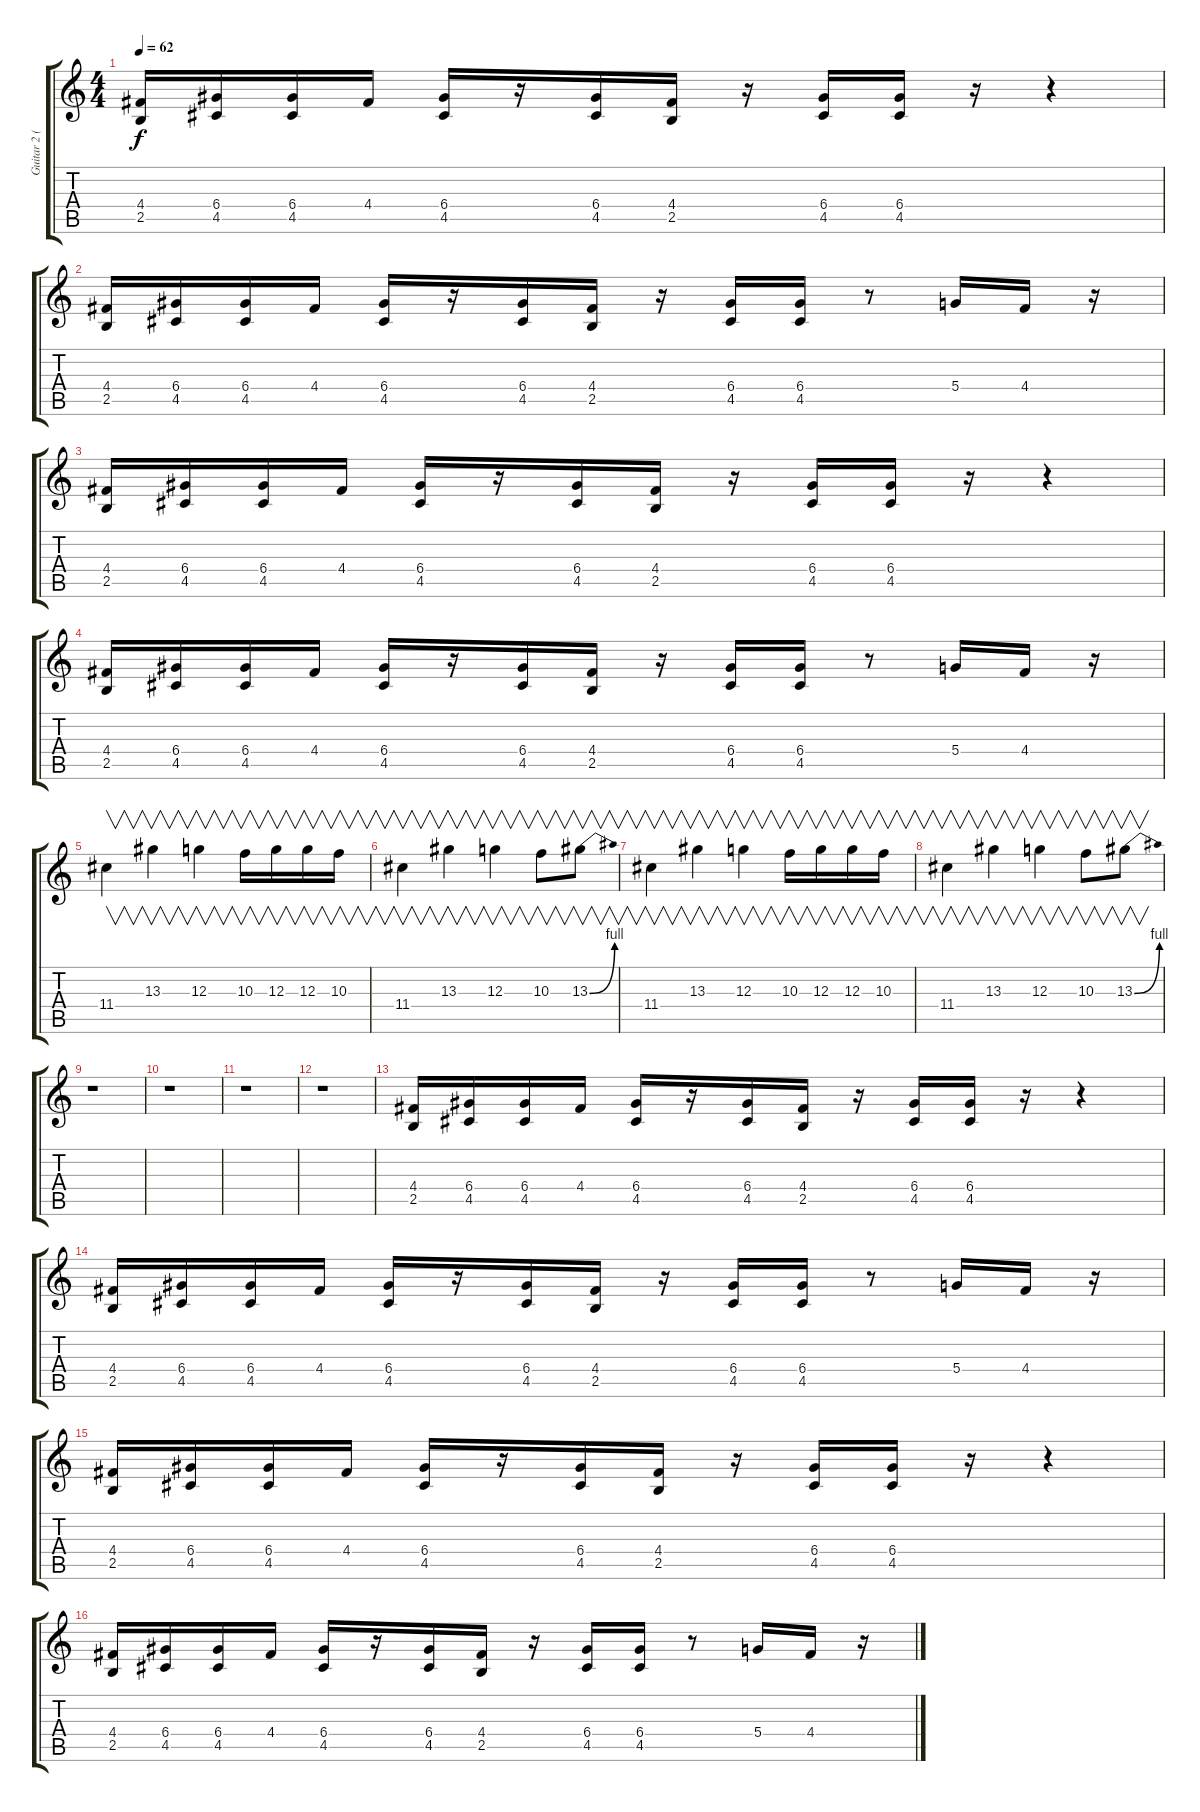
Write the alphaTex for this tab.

\track ("Guitar 2 (High Wavy Part)" "Guitar 2 (") {instrument overdrivenguitar}
\staff {score tabs}
\tuning (E4 B3 G3 D3 A2 E2) {hide}
\ts (4 4)
\tempo 62
\clef g2
\ks c
(4.4 2.5).16{dy f instrument overdrivenguitar} (6.4 4.5).16 (6.4 4.5).16 4.4.16 (6.4 4.5).16 r.16 (6.4 4.5).16 (4.4 2.5).16 r.16 (6.4 4.5).16 (6.4 4.5).16 r.16 r.4 |
(4.4 2.5).16 (6.4 4.5).16 (6.4 4.5).16 4.4.16 (6.4 4.5).16 r.16 (6.4 4.5).16 (4.4 2.5).16 r.16 (6.4 4.5).16 (6.4 4.5).16 r.8 5.4.16 4.4.16 r.16 |
(4.4 2.5).16 (6.4 4.5).16 (6.4 4.5).16 4.4.16 (6.4 4.5).16 r.16 (6.4 4.5).16 (4.4 2.5).16 r.16 (6.4 4.5).16 (6.4 4.5).16 r.16 r.4 |
(4.4 2.5).16 (6.4 4.5).16 (6.4 4.5).16 4.4.16 (6.4 4.5).16 r.16 (6.4 4.5).16 (4.4 2.5).16 r.16 (6.4 4.5).16 (6.4 4.5).16 r.8 5.4.16 4.4.16 r.16 |
11.4.4{v} 13.3.4{v} 12.3.4{v} 10.3.16{v} 12.3.16{v} 12.3.16{v} 10.3.16{v} |
11.4.4{v} 13.3.4{v} 12.3.4{v} 10.3.8{v} 13.3{be (bend 0 0 60 4)}.8{v} |
11.4.4{v} 13.3.4{v} 12.3.4{v} 10.3.16{v} 12.3.16{v} 12.3.16{v} 10.3.16{v} |
11.4.4{v} 13.3.4{v} 12.3.4{v} 10.3.8{v} 13.3{be (bend 0 0 60 4)}.8{v} |
r.1 |
r.1 |
r.1 |
r.1 |
(4.4 2.5).16 (6.4 4.5).16 (6.4 4.5).16 4.4.16 (6.4 4.5).16 r.16 (6.4 4.5).16 (4.4 2.5).16 r.16 (6.4 4.5).16 (6.4 4.5).16 r.16 r.4 |
(4.4 2.5).16 (6.4 4.5).16 (6.4 4.5).16 4.4.16 (6.4 4.5).16 r.16 (6.4 4.5).16 (4.4 2.5).16 r.16 (6.4 4.5).16 (6.4 4.5).16 r.8 5.4.16 4.4.16 r.16 |
(4.4 2.5).16 (6.4 4.5).16 (6.4 4.5).16 4.4.16 (6.4 4.5).16 r.16 (6.4 4.5).16 (4.4 2.5).16 r.16 (6.4 4.5).16 (6.4 4.5).16 r.16 r.4 |
(4.4 2.5).16 (6.4 4.5).16 (6.4 4.5).16 4.4.16 (6.4 4.5).16 r.16 (6.4 4.5).16 (4.4 2.5).16 r.16 (6.4 4.5).16 (6.4 4.5).16 r.8 5.4.16 4.4.16 r.16
